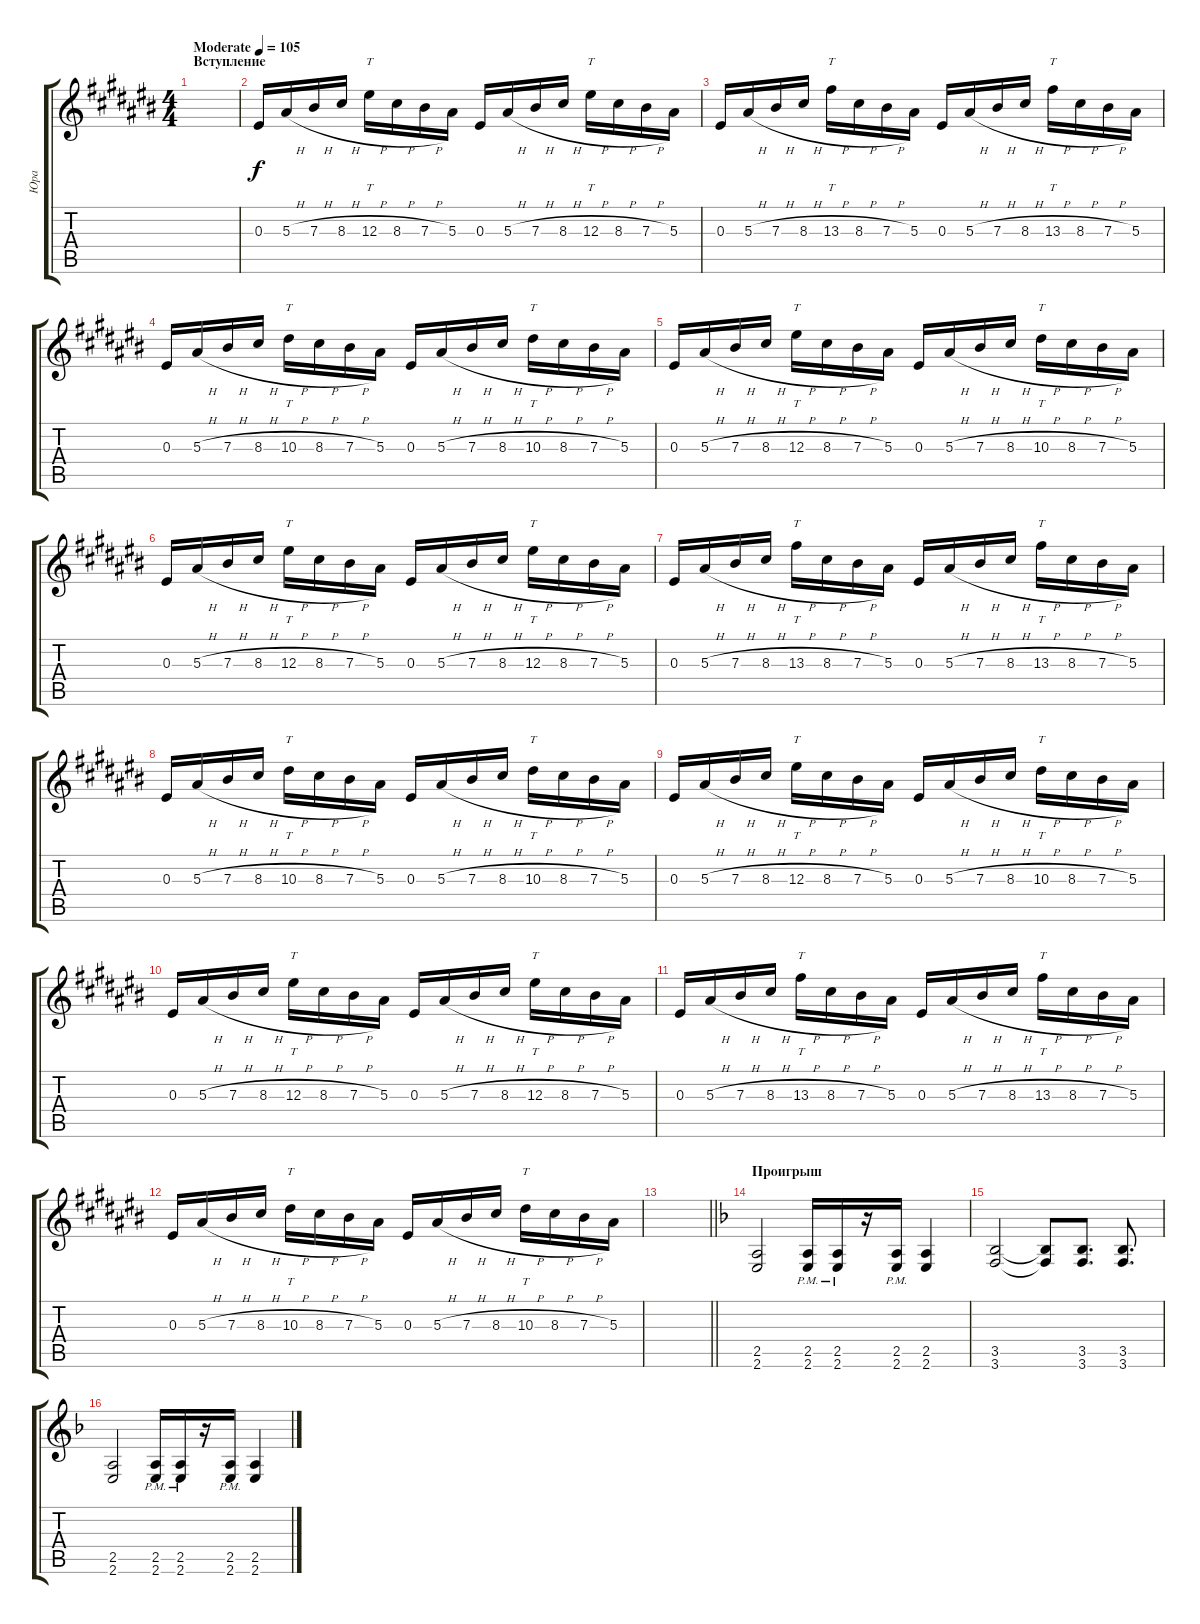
\track ("Юра" "Юра") {instrument overdrivenguitar}
\staff {score tabs}
\tuning (D4 A3 F3 C3 G2 D2) {hide}
\ts (4 4)
\section ("" "Вступление")
\tempo (105 "Moderate")
\clef g2
\ks c#
|
0.3.16 5.3{h}.16 7.3{h}.16 8.3{h}.16 12.3{h}.16{tt} 8.3{h}.16 7.3{h}.16 5.3.16 0.3.16 5.3{h}.16 7.3{h}.16 8.3{h}.16 12.3{h}.16{tt} 8.3{h}.16 7.3{h}.16 5.3.16 |
0.3.16 5.3{h}.16 7.3{h}.16 8.3{h}.16 13.3{h}.16{tt} 8.3{h}.16 7.3{h}.16 5.3.16 0.3.16 5.3{h}.16 7.3{h}.16 8.3{h}.16 13.3{h}.16{tt} 8.3{h}.16 7.3{h}.16 5.3.16 |
0.3.16 5.3{h}.16 7.3{h}.16 8.3{h}.16 10.3{h}.16{tt} 8.3{h}.16 7.3{h}.16 5.3.16 0.3.16 5.3{h}.16 7.3{h}.16 8.3{h}.16 10.3{h}.16{tt} 8.3{h}.16 7.3{h}.16 5.3.16 |
0.3.16 5.3{h}.16 7.3{h}.16 8.3{h}.16 12.3{h}.16{tt} 8.3{h}.16 7.3{h}.16 5.3.16 0.3.16 5.3{h}.16 7.3{h}.16 8.3{h}.16 10.3{h}.16{tt} 8.3{h}.16 7.3{h}.16 5.3.16 |
0.3.16 5.3{h}.16 7.3{h}.16 8.3{h}.16 12.3{h}.16{tt} 8.3{h}.16 7.3{h}.16 5.3.16 0.3.16 5.3{h}.16 7.3{h}.16 8.3{h}.16 12.3{h}.16{tt} 8.3{h}.16 7.3{h}.16 5.3.16 |
0.3.16 5.3{h}.16 7.3{h}.16 8.3{h}.16 13.3{h}.16{tt} 8.3{h}.16 7.3{h}.16 5.3.16 0.3.16 5.3{h}.16 7.3{h}.16 8.3{h}.16 13.3{h}.16{tt} 8.3{h}.16 7.3{h}.16 5.3.16 |
0.3.16 5.3{h}.16 7.3{h}.16 8.3{h}.16 10.3{h}.16{tt} 8.3{h}.16 7.3{h}.16 5.3.16 0.3.16 5.3{h}.16 7.3{h}.16 8.3{h}.16 10.3{h}.16{tt} 8.3{h}.16 7.3{h}.16 5.3.16 |
0.3.16 5.3{h}.16 7.3{h}.16 8.3{h}.16 12.3{h}.16{tt} 8.3{h}.16 7.3{h}.16 5.3.16 0.3.16 5.3{h}.16 7.3{h}.16 8.3{h}.16 10.3{h}.16{tt} 8.3{h}.16 7.3{h}.16 5.3.16 |
0.3.16 5.3{h}.16 7.3{h}.16 8.3{h}.16 12.3{h}.16{tt} 8.3{h}.16 7.3{h}.16 5.3.16 0.3.16 5.3{h}.16 7.3{h}.16 8.3{h}.16 12.3{h}.16{tt} 8.3{h}.16 7.3{h}.16 5.3.16 |
0.3.16 5.3{h}.16 7.3{h}.16 8.3{h}.16 13.3{h}.16{tt} 8.3{h}.16 7.3{h}.16 5.3.16 0.3.16 5.3{h}.16 7.3{h}.16 8.3{h}.16 13.3{h}.16{tt} 8.3{h}.16 7.3{h}.16 5.3.16 |
0.3.16 5.3{h}.16 7.3{h}.16 8.3{h}.16 10.3{h}.16{tt} 8.3{h}.16 7.3{h}.16 5.3.16 0.3.16 5.3{h}.16 7.3{h}.16 8.3{h}.16 10.3{h}.16{tt} 8.3{h}.16 7.3{h}.16 5.3.16 |
\barLineRight lightlight
|
\section ("" "Проигрыш")
\ks dminor
(2.5 2.6).2 (2.5{pm} 2.6{pm}).16 (2.5{pm} 2.6{pm}).16 r.16 (2.5{pm} 2.6{pm}).16 (2.5 2.6).4 |
(3.5 3.6).2 (3.5{t} 3.6{t}).8 (3.5 3.6).8{d} (3.5 3.6).8{d} |
(2.5 2.6).2 (2.5{pm} 2.6{pm}).16 (2.5{pm} 2.6{pm}).16 r.16 (2.5{pm} 2.6{pm}).16 (2.5 2.6).4
